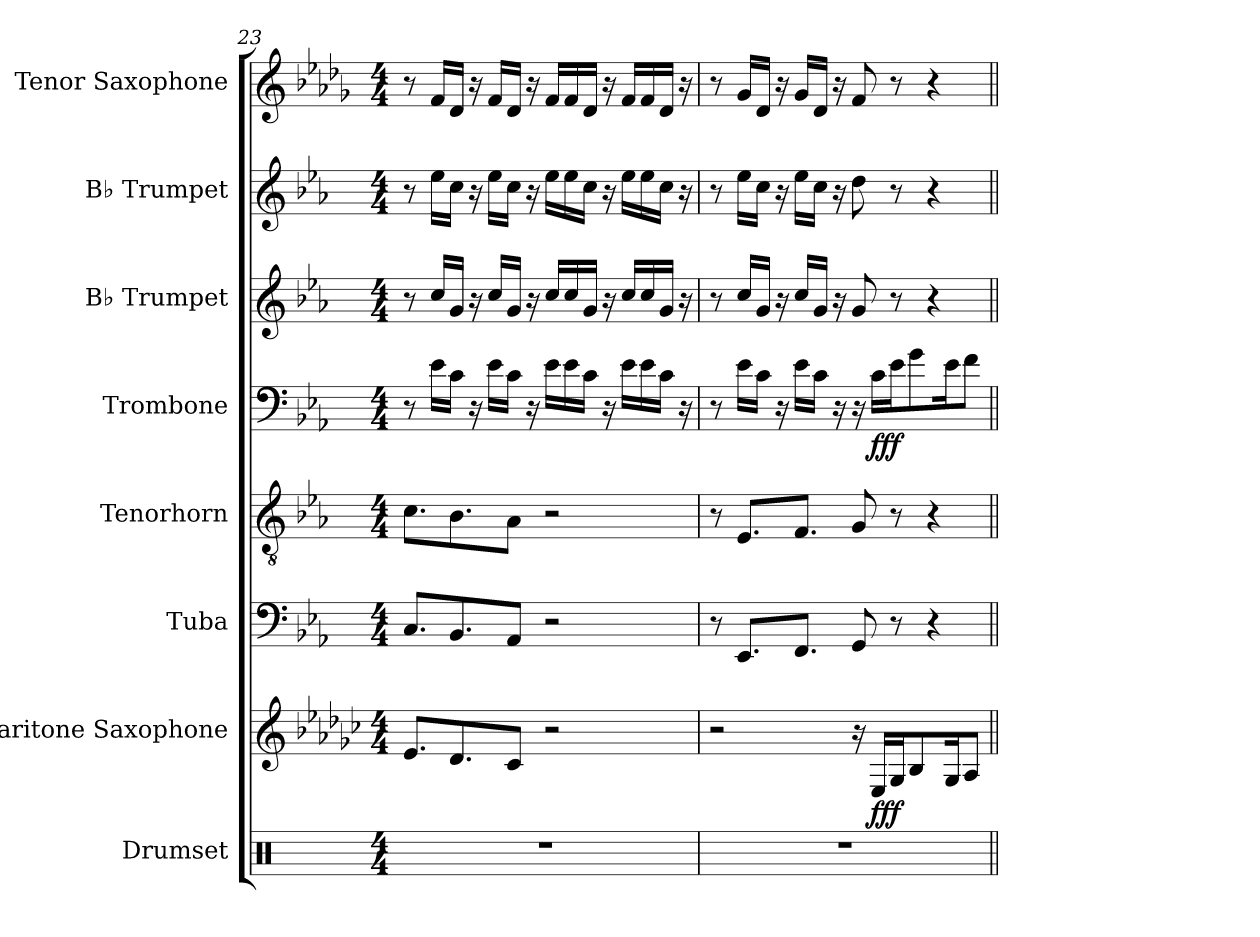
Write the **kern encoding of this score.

**kern	**kern	**dynam	**kern	**kern	**kern	**dynam	**kern	**kern	**kern
*part8	*part7	*part7	*part6	*part5	*part4	*part4	*part3	*part2	*part1
*staff8	*staff7	*staff7	*staff6	*staff5	*staff4	*staff4	*staff3	*staff2	*staff1
*I"Drumset	*I"Baritone Saxophone	*	*I"Tuba	*I"Tenorhorn	*I"Trombone	*	*I"B♭ Trumpet	*I"B♭ Trumpet	*I"Tenor Saxophone
*I'D. Set	*I'Bar. Sax.	*	*I'Tba.	*I'Tenh.	*I'Tbn.	*	*I'B♭ Tpt.	*I'B♭ Tpt.	*I'T. Sax.
*clefX	*clefG2	*	*clefF4	*clefGv2	*clefF4	*	*clefG2	*clefG2	*clefG2
*	*ITrd12c21	*	*	*ITrd1c2	*	*	*ITrd1c2	*ITrd1c2	*ITrd8c14
*k[]	*k[b-e-a-d-g-c-]	*	*k[b-e-a-]	*k[b-e-a-d-g-]	*k[b-e-a-]	*	*k[b-e-a-d-g-]	*k[b-e-a-d-g-]	*k[b-e-a-d-g-]
*M4/4	*M4/4	*	*M4/4	*M4/4	*M4/4	*	*M4/4	*M4/4	*M4/4
=23	=23	=23	=23	=23	=23	=23	=23	=23	=23
1r	8.E-L	.	8.CL	8.B-L	8r	.	8r	8r	8r
.	.	.	.	.	16e-!LL	.	16b-LL	16dd-LL	16FLL
.	8.D-	.	8.BB-	8.A-	16c!JJ	.	16fJJ	16b-JJ	16D-JJ
.	.	.	.	.	16r	.	16r	16r	16r
.	.	.	.	.	16e-!LL	.	16b-LL	16dd-LL	16FLL
.	8C-J	.	8AA-J	8G-J	16c!JJ	.	16fJJ	16b-JJ	16D-JJ
.	.	.	.	.	16r	.	16r	16r	16r
.	2r	.	2r	2r	16e-!LL	.	16b-LL	16dd-LL	16FLL
.	.	.	.	.	16e-!	.	16b-	16dd-	16F
.	.	.	.	.	16c!JJ	.	16fJJ	16b-JJ	16D-JJ
.	.	.	.	.	16r	.	16r	16r	16r
.	.	.	.	.	16e-!LL	.	16b-LL	16dd-LL	16FLL
.	.	.	.	.	16e-!	.	16b-	16dd-	16F
.	.	.	.	.	16c!JJ	.	16fJJ	16b-JJ	16D-JJ
.	.	.	.	.	16r	.	16r	16r	16r
=24	=24	=24	=24	=24	=24	=24	=24	=24	=24
1r	2r	.	8r	8r	8r	.	8r	8r	8r
.	.	.	8.EE-L	8.D-L	16e-!LL	.	16b-LL	16dd-LL	16G-LL
.	.	.	.	.	16c!JJ	.	16fJJ	16b-JJ	16D-JJ
.	.	.	.	.	16r	.	16r	16r	16r
.	.	.	8.FFJ	8.E-J	16e-!LL	.	16b-LL	16dd-LL	16G-LL
.	.	.	.	.	16c!JJ	.	16fJJ	16b-JJ	16D-JJ
.	.	.	.	.	16r	.	16r	16r	16r
.	16r	.	8GG	8F	16r	.	8f	8cc	8F
!	!	!LO:DY:b	!	!	!	!LO:DY:b	!	!	!
.	16EE-LL	fff	.	.	16cLL	fff	.	.	.
.	16GG-J	.	8r	8r	16e-J	.	8r	8r	8r
.	8BB-	.	.	.	8g	.	.	.	.
.	.	.	4r	4r	.	.	4r	4r	4r
.	16GG-K	.	.	.	16e-K	.	.	.	.
.	8AA-J	.	.	.	8fJ	.	.	.	.
=||	=||	=||	=||	=||	=||	=||	=||	=||	=||
*-	*-	*-	*-	*-	*-	*-	*-	*-	*-
